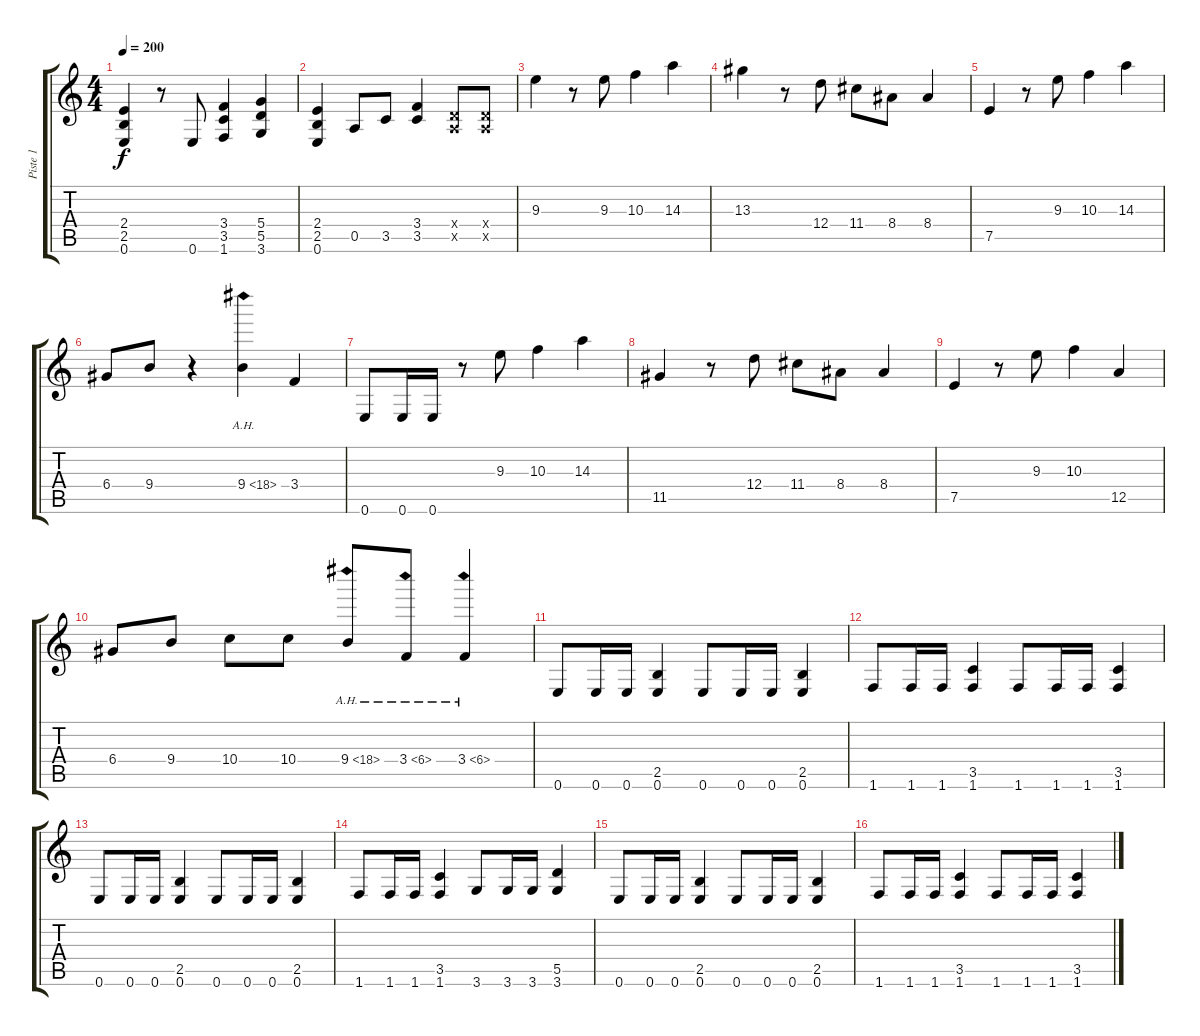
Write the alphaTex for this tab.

\track ("Piste 1" "Piste 1") {instrument distortionguitar}
\staff {score tabs}
\tuning (E4 B3 G3 D3 A2 E2) {hide}
\ts (4 4)
\tempo 200
\clef g2
\ks c
(2.4 2.5 0.6).4{dy f} r.8 0.6.8 (3.4 3.5 1.6).4 (5.4 5.5 3.6).4 |
(2.4 2.5 0.6).4 0.5.8 3.5.8 (3.4 3.5).4 (0.4{x} 0.5{x}).8 (0.4{x} 0.5{x}).8 |
9.3.4 r.8 9.3.8 10.3.4 14.3.4 |
13.3.4 r.8 12.4.8 11.4.8 8.4.8 8.4.4 |
7.5.4 r.8 9.3.8 10.3.4 14.3.4 |
6.4.8 9.4.8 r.4 9.4{ah 9}.4 3.4.4 |
0.6.8 0.6.16 0.6.16 r.8 9.3.8 10.3.4 14.3.4 |
11.5.4 r.8 12.4.8 11.4.8 8.4.8 8.4.4 |
7.5.4 r.8 9.3.8 10.3.4 12.5.4 |
6.4.8 9.4.8 10.4.8 10.4.8 9.4{ah 9}.8 3.4{ah 3}.8 3.4{ah 3}.4 |
0.6.8 0.6.16 0.6.16 (2.5 0.6).4 0.6.8 0.6.16 0.6.16 (2.5 0.6).4 |
1.6.8 1.6.16 1.6.16 (3.5 1.6).4 1.6.8 1.6.16 1.6.16 (3.5 1.6).4 |
0.6.8 0.6.16 0.6.16 (2.5 0.6).4 0.6.8 0.6.16 0.6.16 (2.5 0.6).4 |
1.6.8 1.6.16 1.6.16 (3.5 1.6).4 3.6.8 3.6.16 3.6.16 (5.5 3.6).4 |
0.6.8 0.6.16 0.6.16 (2.5 0.6).4 0.6.8 0.6.16 0.6.16 (2.5 0.6).4 |
1.6.8 1.6.16 1.6.16 (3.5 1.6).4 1.6.8 1.6.16 1.6.16 (3.5 1.6).4
